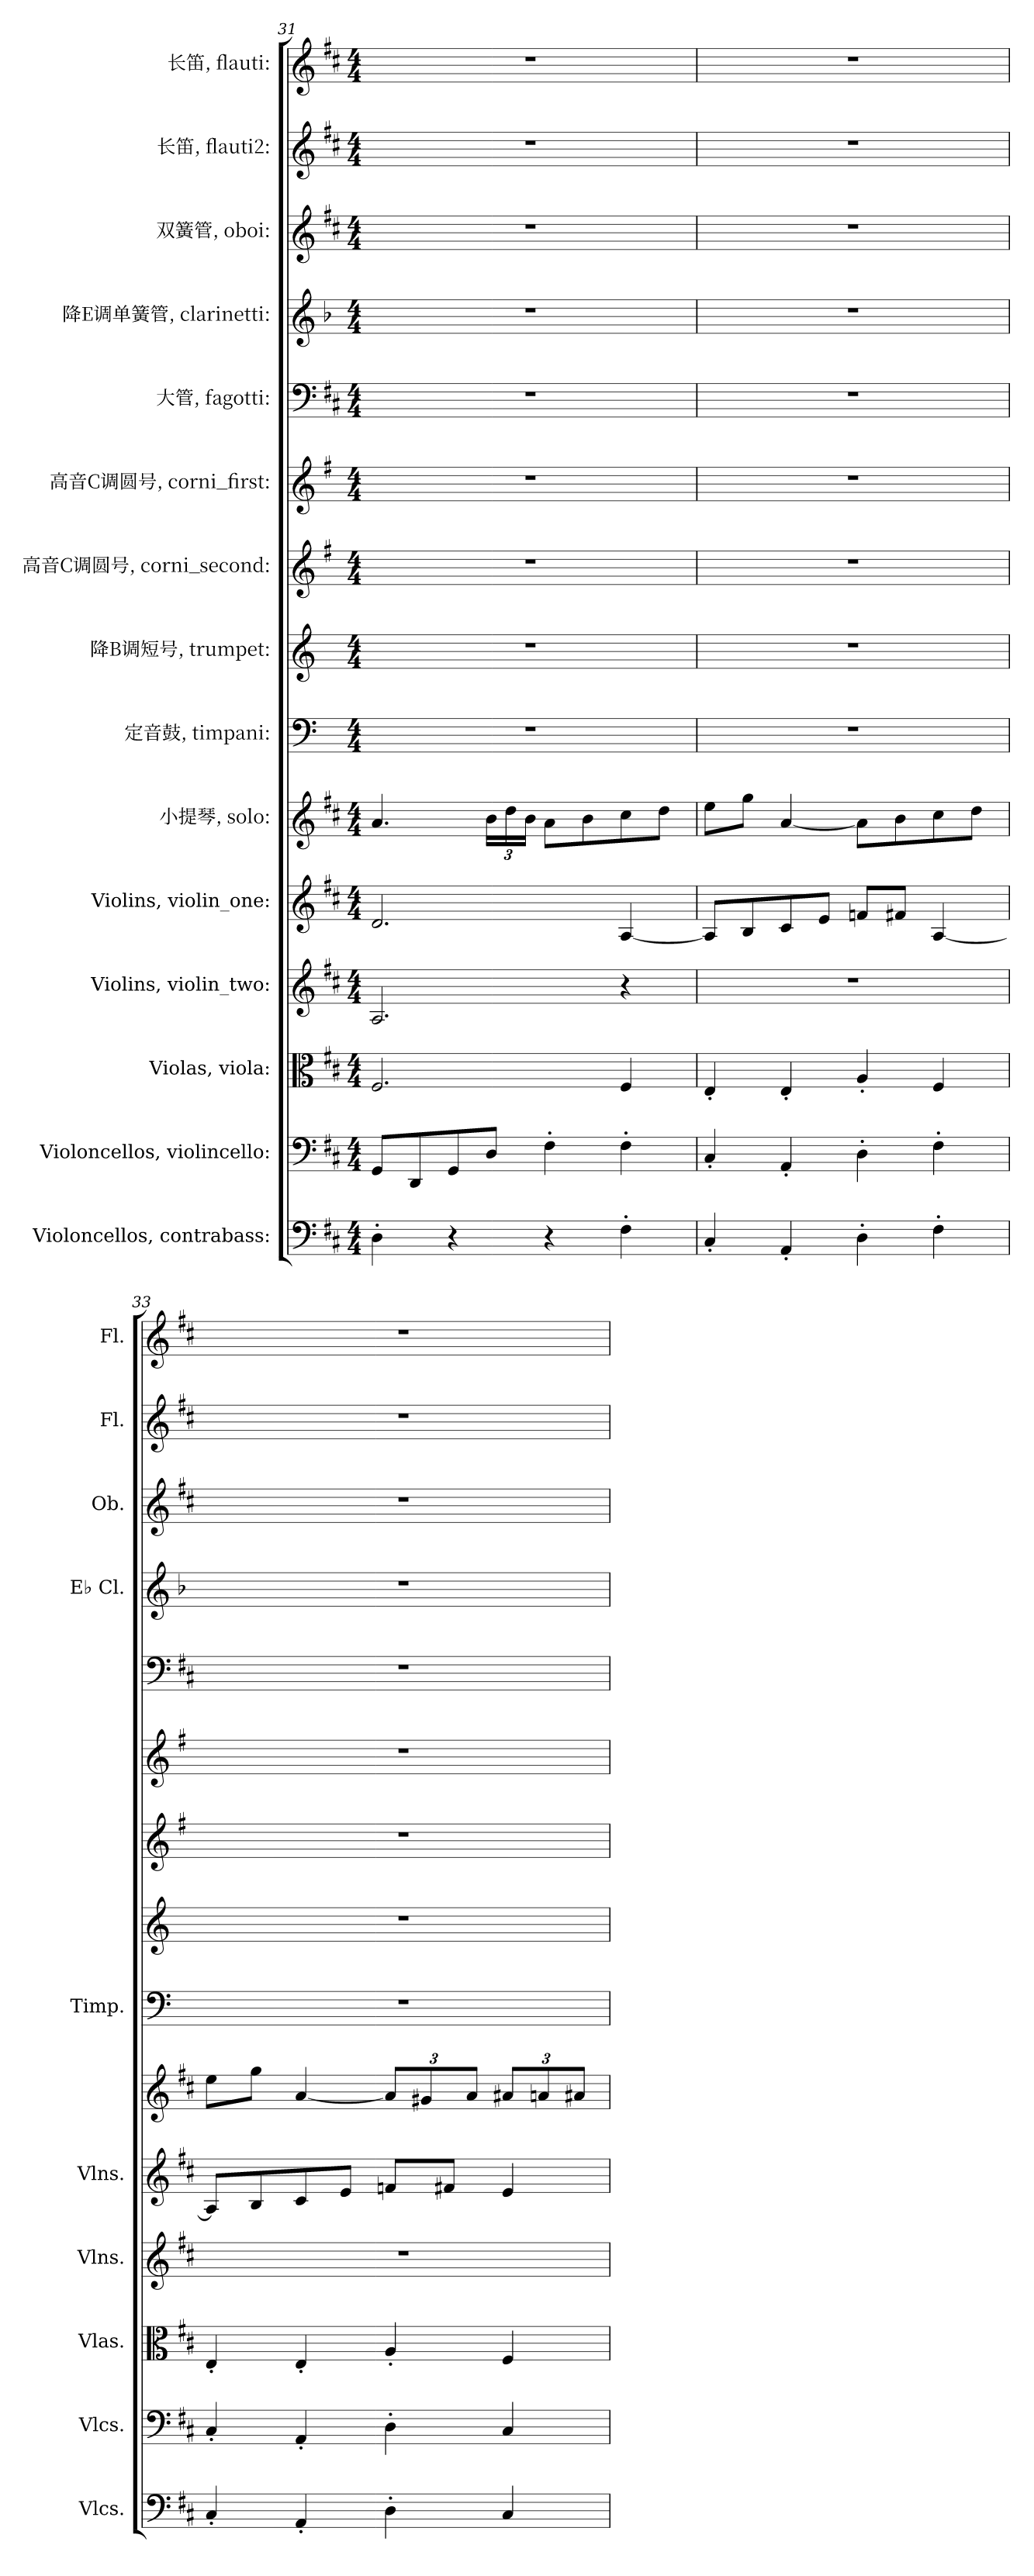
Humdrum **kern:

**kern	**kern	**kern	**kern	**kern	**kern	**kern	**kern	**kern	**kern	**kern	**kern	**kern	**kern	**kern
*part15	*part14	*part13	*part12	*part11	*part10	*part9	*part8	*part7	*part6	*part5	*part4	*part3	*part2	*part1
*staff15	*staff14	*staff13	*staff12	*staff11	*staff10	*staff9	*staff8	*staff7	*staff6	*staff5	*staff4	*staff3	*staff2	*staff1
*I"Violoncellos, contrabass:	*I"Violoncellos, violincello:	*I"Violas, viola:	*I"Violins, violin_two:	*I"Violins, violin_one:	*I"小提琴, solo:	*I"定音鼓, timpani:	*I"降B调短号, trumpet:	*I"高音C调圆号, corni_second:	*I"高音C调圆号, corni_first:	*I"大管, fagotti:	*I"降E调单簧管, clarinetti:	*I"双簧管, oboi:	*I"长笛, flauti2:	*I"长笛, flauti:
*I'Vlcs.	*I'Vlcs.	*I'Vlas.	*I'Vlns.	*I'Vlns.	*	*I'Timp.	*	*	*	*	*I'E♭ Cl.	*I'Ob.	*I'Fl.	*I'Fl.
*clefF4	*clefF4	*clefC3	*clefG2	*clefG2	*clefG2	*clefF4	*clefG2	*clefG2	*clefG2	*clefF4	*clefG2	*clefG2	*clefG2	*clefG2
*	*	*	*	*	*	*	*ITrd1c2	*ITrd4c7	*ITrd4c7	*	*ITrd-2c-3	*	*	*
*k[f#c#]	*k[f#c#]	*k[f#c#]	*k[f#c#]	*k[f#c#]	*k[f#c#]	*k[]	*k[b-e-]	*k[]	*k[]	*k[f#c#]	*k[b-e-a-d-]	*k[f#c#]	*k[f#c#]	*k[f#c#]
*M4/4	*M4/4	*M4/4	*M4/4	*M4/4	*M4/4	*M4/4	*M4/4	*M4/4	*M4/4	*M4/4	*M4/4	*M4/4	*M4/4	*M4/4
=31	=31	=31	=31	=31	=31	=31	=31	=31	=31	=31	=31	=31	=31	=31
4D'\	8GG/L	2.F#/	2.A/	2.d/	4.a/	1r	1r	1r	1r	1r	1r	1r	1r	1r
.	8DD/	.	.	.	.	.	.	.	.	.	.	.	.	.
4r	8GG/	.	.	.	.	.	.	.	.	.	.	.	.	.
*	*	*	*	*	*Xbrackettup	*	*	*	*	*	*	*	*	*
.	8D/J	.	.	.	24b\LL	.	.	.	.	.	.	.	.	.
.	.	.	.	.	24dd\	.	.	.	.	.	.	.	.	.
.	.	.	.	.	24b\JJ	.	.	.	.	.	.	.	.	.
4r	4F#'\	.	.	.	8a\L	.	.	.	.	.	.	.	.	.
.	.	.	.	.	8b\	.	.	.	.	.	.	.	.	.
4F#'\	4F#'\	4F#/	4r	[4A/	8cc#\	.	.	.	.	.	.	.	.	.
.	.	.	.	.	8dd\J	.	.	.	.	.	.	.	.	.
=32	=32	=32	=32	=32	=32	=32	=32	=32	=32	=32	=32	=32	=32	=32
4C#'/	4C#'/	4E'/	1r	8A/L]	8ee\L	1r	1r	1r	1r	1r	1r	1r	1r	1r
.	.	.	.	8B/	8gg\J	.	.	.	.	.	.	.	.	.
4AA'/	4AA'/	4E'/	.	8c#/	[4a/	.	.	.	.	.	.	.	.	.
.	.	.	.	8e/J	.	.	.	.	.	.	.	.	.	.
4D'\	4D'\	4A'/	.	8fn/L	8a\L]	.	.	.	.	.	.	.	.	.
.	.	.	.	8f#X/J	8b\	.	.	.	.	.	.	.	.	.
4F#'\	4F#'\	4F#/	.	[4A/	8cc#\	.	.	.	.	.	.	.	.	.
.	.	.	.	.	8dd\J	.	.	.	.	.	.	.	.	.
!!LO:PB:g=z
=33	=33	=33	=33	=33	=33	=33	=33	=33	=33	=33	=33	=33	=33	=33
4C#'/	4C#'/	4E'/	1r	8A/L]	8ee\L	1r	1r	1r	1r	1r	1r	1r	1r	1r
.	.	.	.	8B/	8gg\J	.	.	.	.	.	.	.	.	.
4AA'/	4AA'/	4E'/	.	8c#/	[4a/	.	.	.	.	.	.	.	.	.
.	.	.	.	8e/J	.	.	.	.	.	.	.	.	.	.
4D'\	4D'\	4A'/	.	8fn/L	12a/L]	.	.	.	.	.	.	.	.	.
.	.	.	.	.	12g#X/	.	.	.	.	.	.	.	.	.
.	.	.	.	8f#X/J	.	.	.	.	.	.	.	.	.	.
.	.	.	.	.	12a/J	.	.	.	.	.	.	.	.	.
4C#/	4C#/	4F#/	.	4e/	12a#X/L	.	.	.	.	.	.	.	.	.
.	.	.	.	.	12an/	.	.	.	.	.	.	.	.	.
.	.	.	.	.	12a#X/J	.	.	.	.	.	.	.	.	.
=	=	=	=	=	=	=	=	=	=	=	=	=	=	=
*-	*-	*-	*-	*-	*-	*-	*-	*-	*-	*-	*-	*-	*-	*-
